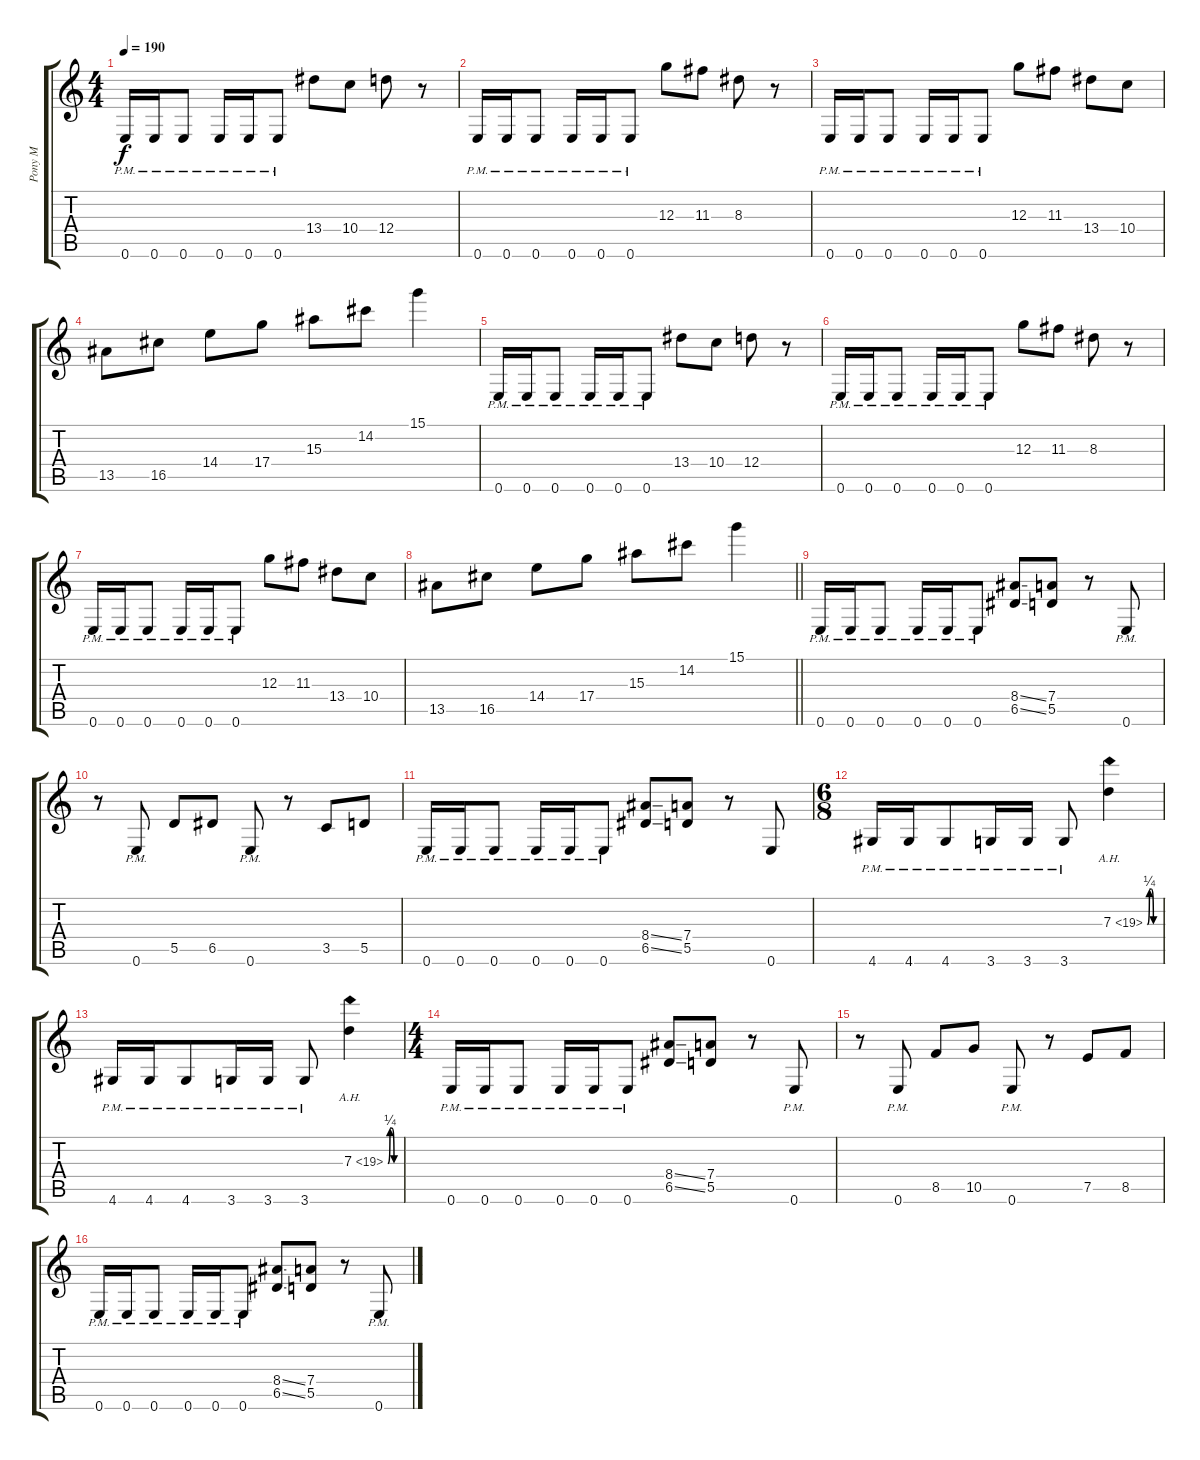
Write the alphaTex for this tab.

\track ("Pony M" "Pony M") {instrument overdrivenguitar}
\staff {score tabs}
\tuning (E4 B3 G3 D3 A2 E2) {hide}
\ts (4 4)
\tempo 190
\clef g2
\ks c
0.6{pm}.16{dy f} 0.6{pm}.16 0.6{pm}.8 0.6{pm}.16 0.6{pm}.16 0.6{pm}.8 13.4.8 10.4.8 12.4.8 r.8 |
0.6{pm}.16 0.6{pm}.16 0.6{pm}.8 0.6{pm}.16 0.6{pm}.16 0.6{pm}.8 12.3.8 11.3.8 8.3.8 r.8 |
0.6{pm}.16 0.6{pm}.16 0.6{pm}.8 0.6{pm}.16 0.6{pm}.16 0.6{pm}.8 12.3.8 11.3.8 13.4.8 10.4.8 |
13.5.8 16.5.8 14.4.8 17.4.8 15.3.8 14.2.8 15.1.4 |
0.6{pm}.16 0.6{pm}.16 0.6{pm}.8 0.6{pm}.16 0.6{pm}.16 0.6{pm}.8 13.4.8 10.4.8 12.4.8 r.8 |
0.6{pm}.16 0.6{pm}.16 0.6{pm}.8 0.6{pm}.16 0.6{pm}.16 0.6{pm}.8 12.3.8 11.3.8 8.3.8 r.8 |
0.6{pm}.16 0.6{pm}.16 0.6{pm}.8 0.6{pm}.16 0.6{pm}.16 0.6{pm}.8 12.3.8 11.3.8 13.4.8 10.4.8 |
\barLineRight lightlight
13.5.8 16.5.8 14.4.8 17.4.8 15.3.8 14.2.8 15.1.4 |
0.6{pm}.16 0.6{pm}.16 0.6{pm}.8 0.6{pm}.16 0.6{pm}.16 0.6{pm}.8 (8.4{ss} 6.5{ss}).8 (7.4 5.5).8 r.8 0.6{pm}.8 |
r.8 0.6{pm}.8 5.5.8 6.5.8 0.6{pm}.8 r.8 3.5.8 5.5.8 |
0.6{pm}.16 0.6{pm}.16 0.6{pm}.8 0.6{pm}.16 0.6{pm}.16 0.6{pm}.8 (8.4{ss} 6.5{ss}).8 (7.4 5.5).8 r.8 0.6.8 |
\ts (6 8)
4.6{pm}.16 4.6{pm}.16 4.6{pm}.8 3.6{pm}.16 3.6{pm}.16 3.6{pm}.8 7.3{be (custom 0 0 10 1 20 1 30 0 60 0) ah 12}.4 |
4.6{pm}.16 4.6{pm}.16 4.6{pm}.8 3.6{pm}.16 3.6{pm}.16 3.6{pm}.8 7.3{be (custom 0 0 10 1 20 1 30 0 60 0) ah 12}.4 |
\ts (4 4)
0.6{pm}.16 0.6{pm}.16 0.6{pm}.8 0.6{pm}.16 0.6{pm}.16 0.6{pm}.8 (8.4{ss} 6.5{ss}).8 (7.4 5.5).8 r.8 0.6{pm}.8 |
r.8 0.6{pm}.8 8.5.8 10.5.8 0.6{pm}.8 r.8 7.5.8 8.5.8 |
0.6{pm}.16 0.6{pm}.16 0.6{pm}.8 0.6{pm}.16 0.6{pm}.16 0.6{pm}.8 (8.4{ss} 6.5{ss}).8 (7.4 5.5).8 r.8 0.6{pm}.8
